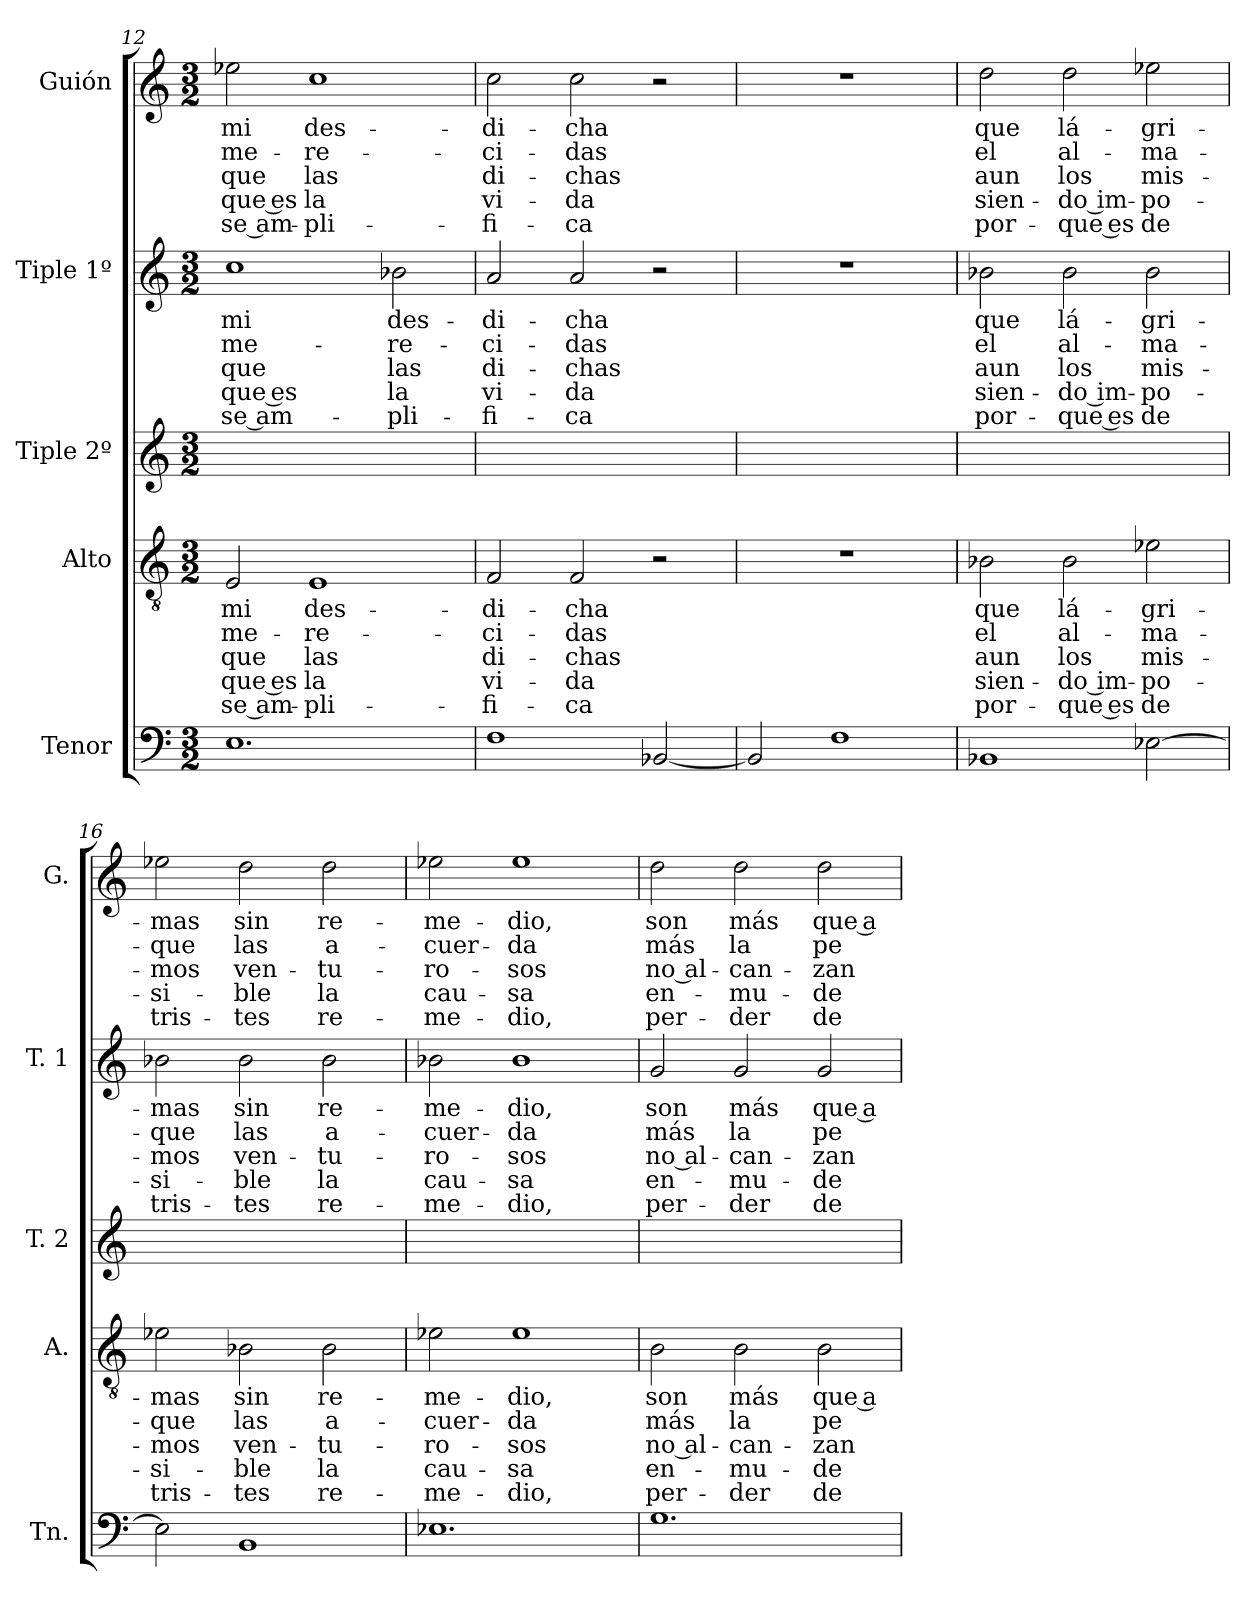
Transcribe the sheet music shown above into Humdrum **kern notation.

**kern	**kern	**text	**text	**text	**text	**text	**kern	**kern	**text	**text	**text	**text	**text	**kern	**text	**text	**text	**text	**text
*part5	*part4	*part4	*part4	*part4	*part4	*part4	*part3	*part2	*part2	*part2	*part2	*part2	*part2	*part1	*part1	*part1	*part1	*part1	*part1
*staff5	*staff4	*staff4	*staff4	*staff4	*staff4	*staff4	*staff3	*staff2	*staff2	*staff2	*staff2	*staff2	*staff2	*staff1	*staff1	*staff1	*staff1	*staff1	*staff1
*I"Tenor	*I"Alto	*	*	*	*	*	*I"Tiple 2º	*I"Tiple 1º	*	*	*	*	*	*I"Guión	*	*	*	*	*
*I'Tn.	*I'A.	*	*	*	*	*	*I'T. 2	*I'T. 1	*	*	*	*	*	*I'G.	*	*	*	*	*
*clefF4	*clefGv2	*	*	*	*	*	*clefG2	*clefG2	*	*	*	*	*	*clefG2	*	*	*	*	*
*M3/2	*M3/2	*	*	*	*	*	*M3/2	*M3/2	*	*	*	*	*	*M3/2	*	*	*	*	*
=12	=12	=12	=12	=12	=12	=12	=12	=12	=12	=12	=12	=12	=12	=12	=12	=12	=12	=12	=12
1.E	2E	mi	me-	que	-que es	se am-	1.ryy	1cc	mi	me-	que	-que es	se am-	2ee-X	mi	me-	que	-que es	se am-
.	1E	des-	-re-	las	la	-pli-	.	.	.	.	.	.	.	1cc	des-	-re-	las	la	-pli-
.	.	.	.	.	.	.	.	2b-X	des-	-re-	las	la	-pli-	.	.	.	.	.	.
=13	=13	=13	=13	=13	=13	=13	=13	=13	=13	=13	=13	=13	=13	=13	=13	=13	=13	=13	=13
1F	2F	-di-	-ci-	di-	vi-	-fi-	1.ryy	2a	-di-	-ci-	di-	vi-	-fi-	2cc	-di-	-ci-	di-	vi-	-fi-
.	2F	-cha	-das	-chas	-da	-ca	.	2a	-cha	-das	-chas	-da	-ca	2cc	-cha	-das	-chas	-da	-ca
[2BB-X	2r	.	.	.	.	.	.	2r	.	.	.	.	.	2r	.	.	.	.	.
=14	=14	=14	=14	=14	=14	=14	=14	=14	=14	=14	=14	=14	=14	=14	=14	=14	=14	=14	=14
2BB-]	1.r	.	.	.	.	.	1.ryy	1.r	.	.	.	.	.	1.r	.	.	.	.	.
1F	.	.	.	.	.	.	.	.	.	.	.	.	.	.	.	.	.	.	.
=15	=15	=15	=15	=15	=15	=15	=15	=15	=15	=15	=15	=15	=15	=15	=15	=15	=15	=15	=15
1BB-X	2B-X	que	el	aun	sien-	por-	1.ryy	2b-X	que	el	aun	sien-	por-	2dd	que	el	aun	sien-	por-
.	2B-	lá-	al-	los	-do im-	-que es	.	2b-	lá-	al-	los	-do im-	-que es	2dd	lá-	al-	los	-do im-	-que es
[2E-X	2e-X	-gri-	-ma-	mis-	-po-	de	.	2b-	-gri-	-ma-	mis-	-po-	de	2ee-X	-gri-	-ma-	mis-	-po-	de
=16	=16	=16	=16	=16	=16	=16	=16	=16	=16	=16	=16	=16	=16	=16	=16	=16	=16	=16	=16
2E-]	2e-X	-mas	-que	-mos	-si-	tris-	1.ryy	2b-X	-mas	-que	-mos	-si-	tris-	2ee-X	-mas	-que	-mos	-si-	tris-
1BB	2B-X	sin	las	ven-	-ble	-tes	.	2b-	sin	las	ven-	-ble	-tes	2dd	sin	las	ven-	-ble	-tes
.	2B-	re-	a-	-tu-	la	re-	.	2b-	re-	a-	-tu-	la	re-	2dd	re-	a-	-tu-	la	re-
=17	=17	=17	=17	=17	=17	=17	=17	=17	=17	=17	=17	=17	=17	=17	=17	=17	=17	=17	=17
1.E-X	2e-X	-me-	-cuer-	-ro-	cau-	-me-	1.ryy	2b-X	-me-	-cuer-	-ro-	cau-	-me-	2ee-X	-me-	-cuer-	-ro-	cau-	-me-
.	1e-	-dio,	-da	-sos	-sa	-dio,	.	1b-	-dio,	-da	-sos	-sa	-dio,	1ee-	-dio,	-da	-sos	-sa	-dio,
=18	=18	=18	=18	=18	=18	=18	=18	=18	=18	=18	=18	=18	=18	=18	=18	=18	=18	=18	=18
1.G	2B	son	más	no al-	en-	per-	1.ryy	2g	son	más	no al-	en-	per-	2dd	son	más	no al-	en-	per-
.	2B	más	la	-can-	-mu-	-der	.	2g	más	la	-can-	-mu-	-der	2dd	más	la	-can-	-mu-	-der
.	2B	que a-	pe-	-zan	-de-	de	.	2g	que a-	pe-	-zan	-de-	de	2dd	que a-	pe-	-zan	-de-	de
=	=	=	=	=	=	=	=	=	=	=	=	=	=	=	=	=	=	=	=
*-	*-	*-	*-	*-	*-	*-	*-	*-	*-	*-	*-	*-	*-	*-	*-	*-	*-	*-	*-
